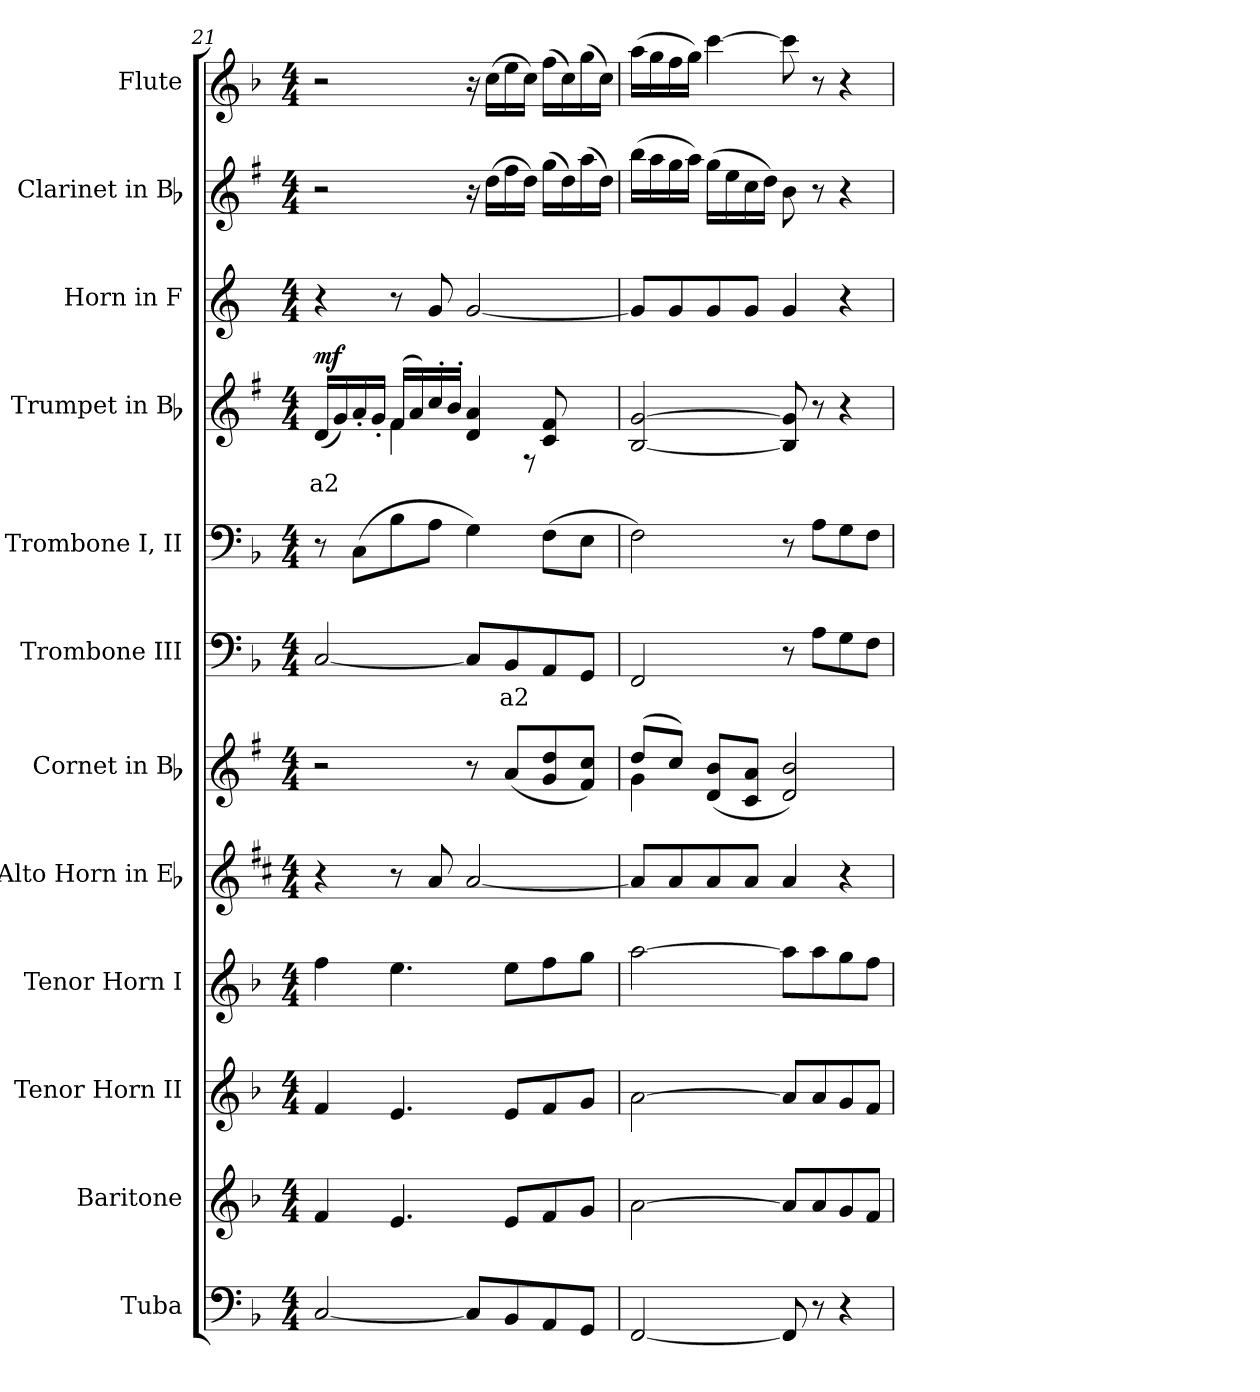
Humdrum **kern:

**kern	**kern	**kern	**kern	**kern	**kern	**kern	**text	**kern	**kern	**text	**dynam	**kern	**kern	**kern
*part12	*part11	*part10	*part9	*part8	*part7	*part6	*part6	*part5	*part4	*part4	*part4	*part3	*part2	*part1
*staff12	*staff11	*staff10	*staff9	*staff8	*staff7	*staff6	*staff6	*staff5	*staff4	*staff4	*staff4	*staff3	*staff2	*staff1
*I"Tuba	*I"Baritone	*I"Tenor Horn II	*I"Tenor Horn I	*I"Alto Horn in Eb	*I"Cornet in Bb	*I"Trombone III	*	*I"Trombone I, II	*I"Trumpet in Bb	*	*	*I"Horn in F	*I"Clarinet in Bb	*I"Flute
*I'Tba.	*I'Bar.	*I'Tenor.	*I'Tenor I.	*	*I'Cor.	*I'Tbn.	*	*I'Tbn.	*I'Tpt.	*	*	*I'Hn.	*I'Cl.	*I'Fl.
*clefF4	*clefG2	*clefG2	*clefG2	*clefG2	*clefG2	*clefF4	*	*clefF4	*clefG2	*	*	*clefG2	*clefG2	*clefG2
*	*ITrd8c14	*ITrd8c14	*ITrd8c14	*ITrd5c9	*ITrd1c2	*	*	*	*ITrd1c2	*	*	*ITrd4c7	*ITrd1c2	*
*k[b-]	*k[b-]	*k[b-]	*k[b-]	*k[b-]	*k[b-]	*k[b-]	*	*k[b-]	*k[b-]	*	*	*k[b-]	*k[b-]	*k[b-]
*F:	*F:	*F:	*F:	*F:	*F:	*F:	*	*F:	*F:	*	*	*F:	*F:	*F:
*M4/4	*M4/4	*M4/4	*M4/4	*M4/4	*M4/4	*M4/4	*	*M4/4	*M4/4	*	*	*M4/4	*M4/4	*M4/4
=21	=21	=21	=21	=21	=21	=21	=21	=21	=21	=21	=21	=21	=21	=21
!	!	!	!	!	!	!	!	!	!	!LO:LY:a:color=#000000	!	!	!	!
*	*	*	*	*	*	*	*	*	*^	*	*	*	*	*
*	*	*	*	*	*	*	*	*	*	*^	*	*	*	*	*
[2Ci/	4Fi/	4Fi/	4fi\	4r	2r	[2Ci/	.	8r	(16ci/LL	4ryy	4ryy	a2	mf	4r	2r	2r
.	.	.	.	.	.	.	.	.	16fi/)	.	.	.	.	.	.	.
.	.	.	.	.	.	.	.	(8Ci\L	16g'i/	.	.	.	.	.	.	.
.	.	.	.	.	.	.	.	.	16f'i/JJ	.	.	.	.	.	.	.
.	4.Ei/	4.Ei/	4.ei\	8r	.	.	.	8B-i\	(16ei/LL	4ei\	4ryy	.	.	8r	.	.
.	.	.	.	.	.	.	.	.	16gi/)	.	.	.	.	.	.	.
.	.	.	.	8ci/	.	.	.	8Ai\J	16b-'i/	.	.	.	.	8ci/	.	.
.	.	.	.	.	.	.	.	.	16a'i/JJ	.	.	.	.	.	.	.
8Ci/L]	.	.	.	[2ci/	8r	8Ci/L]	.	4Gi\)	4ci/ 4gi	16ryy	2ryy	.	.	[2ci/	16r	16r
.	.	.	.	.	.	.	.	.	.	16ryy	.	.	.	.	(16cci\LL	(16cci\LL
!	!	!	!	!	!	!	!LO:LY:b:color=#000000	!	!	!	!	!	!	!	!	!
8BB-i/	8Ei/L	8Ei/L	8ei\L	.	(8gi/L	8BB-i/	a2	.	.	16ryy	.	.	.	.	16eei\	16eei\
.	.	.	.	.	.	.	.	.	.	8r	.	.	.	.	16cci\JJ)	16cci\JJ)
8AAi/	8Fi/	8Fi/	8fi\	.	8fi/ 8cci	8AAi/	.	(8Fi\L	8B-i/ 8ei	.	.	.	.	.	(16ffi\LL	(16ffi\LL
.	.	.	.	.	.	.	.	.	.	16ryy	.	.	.	.	16cci\)	16cci\)
8GGi/J	8Gi/J	8Gi/J	8gi\J	.	8ei/ 8b-iJ)	8GGi/J	.	8Ei\J	8ryy	8ryy	.	.	.	.	(16ggi\	(16ggi\
.	.	.	.	.	.	.	.	.	.	.	.	.	.	.	16cci\JJ)	16cci\JJ)
*	*	*	*	*	*	*	*	*	*v	*v	*v	*	*	*	*	*
=22	=22	=22	=22	=22	=22	=22	=22	=22	=22	=22	=22	=22	=22	=22
*	*	*	*	*	*^	*	*	*	*	*	*	*	*	*
[2FFi/	[2Ai\	[2Ai\	[2ai\	8ci/L]	(8cci/L	4fi\	2FFi/	.	2Fi\)	[2Ai/ [2fi	.	.	8ci/L]	(16aai\LL	(16aai\LL
.	.	.	.	.	.	.	.	.	.	.	.	.	.	16ggi\	16ggi\
.	.	.	.	8ci/	8b-i/J)	.	.	.	.	.	.	.	8ci/	16ffi\	16ffi\
.	.	.	.	.	.	.	.	.	.	.	.	.	.	16ggi\JJ)	16ggi\JJ)
.	.	.	.	8ci/	(8ci/ 8aiL	4ryy	.	.	.	.	.	.	8ci/	(16ffi\LL	[4ccci\
.	.	.	.	.	.	.	.	.	.	.	.	.	.	16ddi\	.
.	.	.	.	8ci/J	8B-i/ 8giJ	.	.	.	.	.	.	.	8ci/J	16b-i\	.
.	.	.	.	.	.	.	.	.	.	.	.	.	.	16cci\JJ)	.
8FFi/]	8Ai/L]	8Ai/L]	8ai\L]	4ci/	2ci/ 2ai)	2ryy	8r	.	8r	8Ai/] 8fi]	.	.	4ci/	8ai\	8ccci\]
8r	8Ai/	8Ai/	8ai\	.	.	.	8Ai\L	.	8Ai\L	8r	.	.	.	8r	8r
4r	8Gi/	8Gi/	8gi\	4r	.	.	8Gi\	.	8Gi\	4r	.	.	4r	4r	4r
.	8Fi/J	8Fi/J	8fi\J	.	.	.	8Fi\J	.	8Fi\J	.	.	.	.	.	.
*	*	*	*	*	*v	*v	*	*	*	*	*	*	*	*	*
=	=	=	=	=	=	=	=	=	=	=	=	=	=	=
*-	*-	*-	*-	*-	*-	*-	*-	*-	*-	*-	*-	*-	*-	*-
